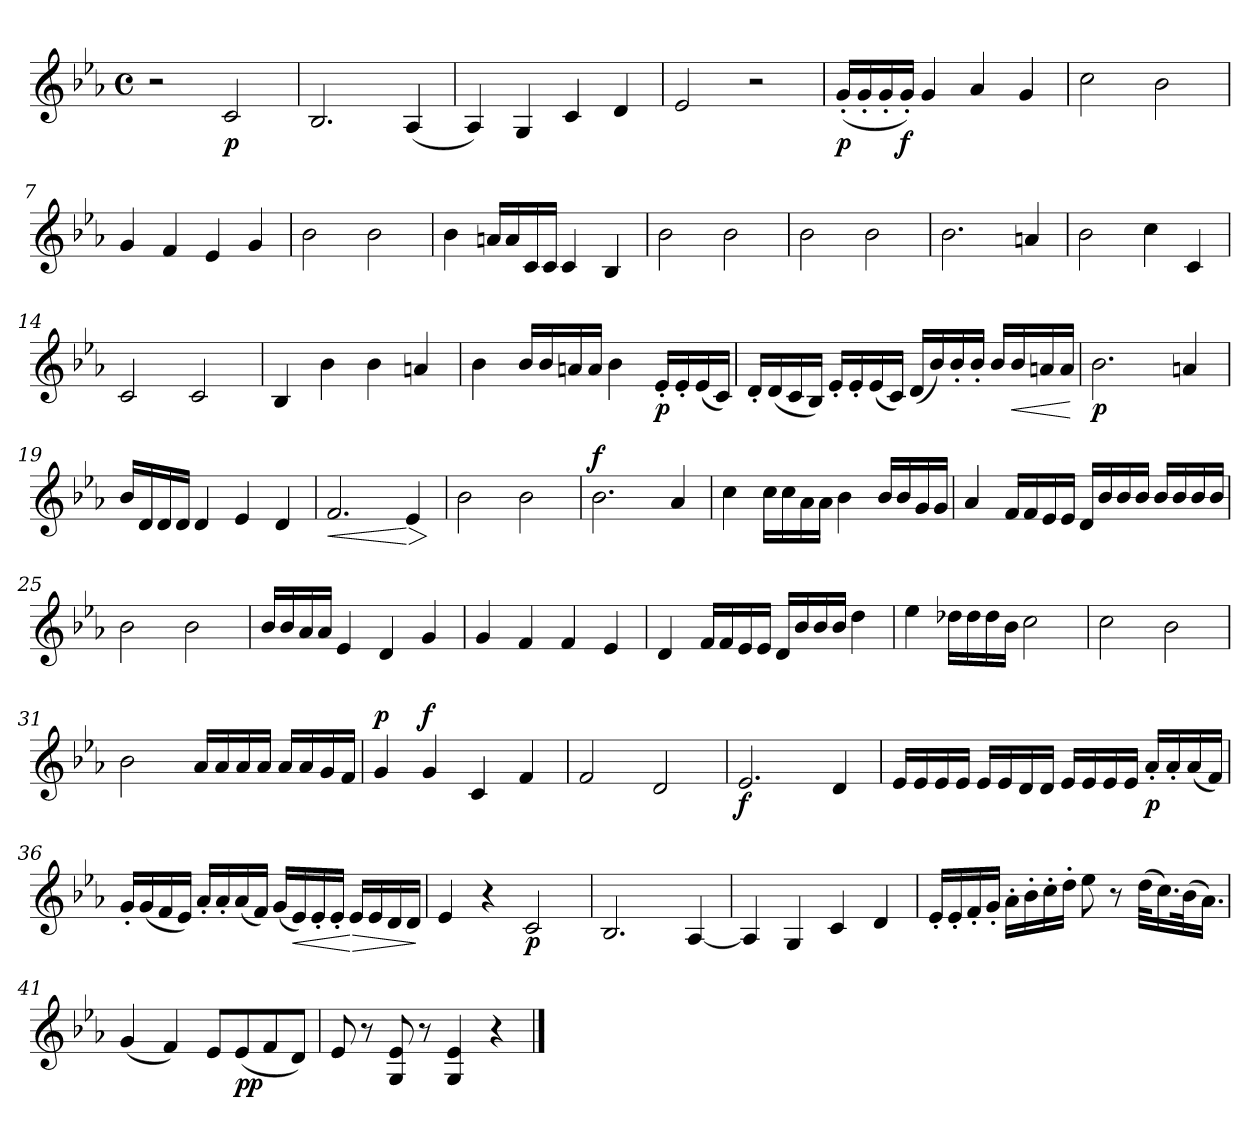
**kern	**dynam
*part1	*part1
*staff1	*staff1
*clefG2	*
*k[b-e-a-]	*
*E-:	*
*M4/4	*
*met(c)	*
=1	=1
2r	.
!	!LO:DY:b
2c/	p
=2	=2
2.B-/	.
(<4A-/	.
=3	=3
4A-/)	.
4G/	.
4c/	.
4d/	.
=4	=4
2e-/	.
2r	.
=5	=5
!	!LO:DY:b
(16g'/LL	p
16g'/	.
16g'/	.
!	!LO:DY:b
16g'/JJ)	f
4g/	.
4a-/	.
4g/	.
=6	=6
2cc\	.
2b-\	.
=7	=7
4g/	.
4f/	.
4e-/	.
4g/	.
=8	=8
2b-\	.
2b-\	.
=9	=9
4b-\	.
16an/LL	.
16a/	.
16c/	.
16c/JJ	.
4c/	.
4B-/	.
!!LO:LB:g=z
=10	=10
2b-\	.
2b-\	.
=11	=11
2b-\	.
2b-\	.
=12	=12
2.b-\	.
4an/	.
=13	=13
2b-\	.
4cc\	.
4c/	.
=14	=14
2c/	.
2c/	.
=15	=15
4B-/	.
4b-\	.
4b-\	.
4an/	.
=16	=16
4b-\	.
16b-/LL	.
16b-/	.
16an/	.
16a/JJ	.
4b-\	.
!	!LO:DY:b
16e-'/LL	p
16e-'/	.
(<16e-/	.
16c/JJ)	.
=17	=17
16d'/LL	.
(16d/	.
16c/	.
16B-/JJ)	.
16e-'/LL	.
16e-'/	.
(16e-/	.
16c/JJ)	.
(16d/LL	.
16b-/)	.
16b-'/	.
16b-'/JJ	.
16b-/LL	.
!	!LO:HP:b
16b-/	<
16an/	.
16a/JJ	.
.	[
!!LO:LB:g=z
=18	=18
!	!LO:DY:b
2.b-\	p
4an/	.
=19	=19
16b-/LL	.
16d/	.
16d/	.
16d/JJ	.
4d/	.
4e-/	.
4d/	.
=20	=20
!	!LO:HP:b
2.f/	<
!	!LO:HP:n=1:b
4e-/	[ >
.	]
=21	=21
2b-\	.
2b-\	.
=22	=22
!	!LO:DY:a
2.b-\	f
4a-/	.
=23	=23
4cc\	.
16cc\LL	.
16cc\	.
16a-\	.
16a-\JJ	.
4b-\	.
16b-/LL	.
16b-/	.
16g/	.
16g/JJ	.
=24	=24
4a-/	.
16f/LL	.
16f/	.
16e-/	.
16e-/JJ	.
16d/LL	.
16b-/	.
16b-/	.
16b-/JJ	.
16b-/LL	.
16b-/	.
16b-/	.
16b-/JJ	.
!!LO:LB:g=z
=25	=25
2b-\	.
2b-\	.
=26	=26
16b-/LL	.
16b-/	.
16a-/	.
16a-/JJ	.
4e-/	.
4d/	.
4g/	.
=27	=27
4g/	.
4f/	.
4f/	.
4e-/	.
=28	=28
4d/	.
16f/LL	.
16f/	.
16e-/	.
16e-/JJ	.
16d/LL	.
16b-/	.
16b-/	.
16b-/JJ	.
4dd\	.
=29	=29
4ee-\	.
16dd-X\LL	.
16dd-\	.
16dd-\	.
16b-\JJ	.
2cc\	.
=30	=30
2cc\	.
2b-\	.
=31	=31
2b-\	.
16a-/LL	.
16a-/	.
16a-/	.
16a-/JJ	.
16a-/LL	.
16a-/	.
16g/	.
16f/JJ	.
!!LO:LB:g=z
=32	=32
!	!LO:DY:a
4g/	p
!	!LO:DY:a
4g/	f
4c/	.
4f/	.
=33	=33
2f/	.
2d/	.
=34	=34
!	!LO:DY:b
2.e-/	f
4d/	.
=35	=35
16e-/LL	.
16e-/	.
16e-/	.
16e-/JJ	.
16e-/LL	.
16e-/	.
16d/	.
16d/JJ	.
16e-/LL	.
16e-/	.
16e-/	.
16e-/JJ	.
!	!LO:DY:b
16a-'/LL	p
16a-'/	.
(16a-/	.
16f/JJ)	.
=36	=36
16g'/LL	.
(<16g/	.
16f/	.
16e-/JJ)	.
16a-'/LL	.
16a-'/	.
(<16a-/	.
16f/JJ)	.
(16g/LL	.
!	!LO:HP:b
16e-/)	<
16e-'/	.
16e-'/JJ	.
!	!LO:HP:n=1:b
16e-/LL	[ >
16e-/	.
16d/	.
16d/JJ	.
.	]
!!LO:LB:g=z
=37	=37
4e-/	.
4r	.
!	!LO:DY:b
2c/	p
=38	=38
2.B-/	.
[4A-/	.
=39	=39
4A-/]	.
4G/	.
4c/	.
4d/	.
=40	=40
16e-'/LL	.
16e-'/	.
16f'/	.
16g'/JJ	.
16a-'\LL	.
16b-'\	.
16cc'\	.
16dd'\JJ	.
8ee-\	.
8r	.
(32dd\KLL	.
16.cc\)	.
(>32b-\k	.
16.a-\JJ)	.
=41	=41
(<4g/	.
4f/)	.
8e-/L	.
!	!LO:DY:b
(<8e-/	pp
8f/	.
8d/J)	.
=42	=42
8e-/	.
8r	.
8G/ 8e-/	.
8r	.
4G/ 4e-/	.
4r	.
==	==
*-	*-
